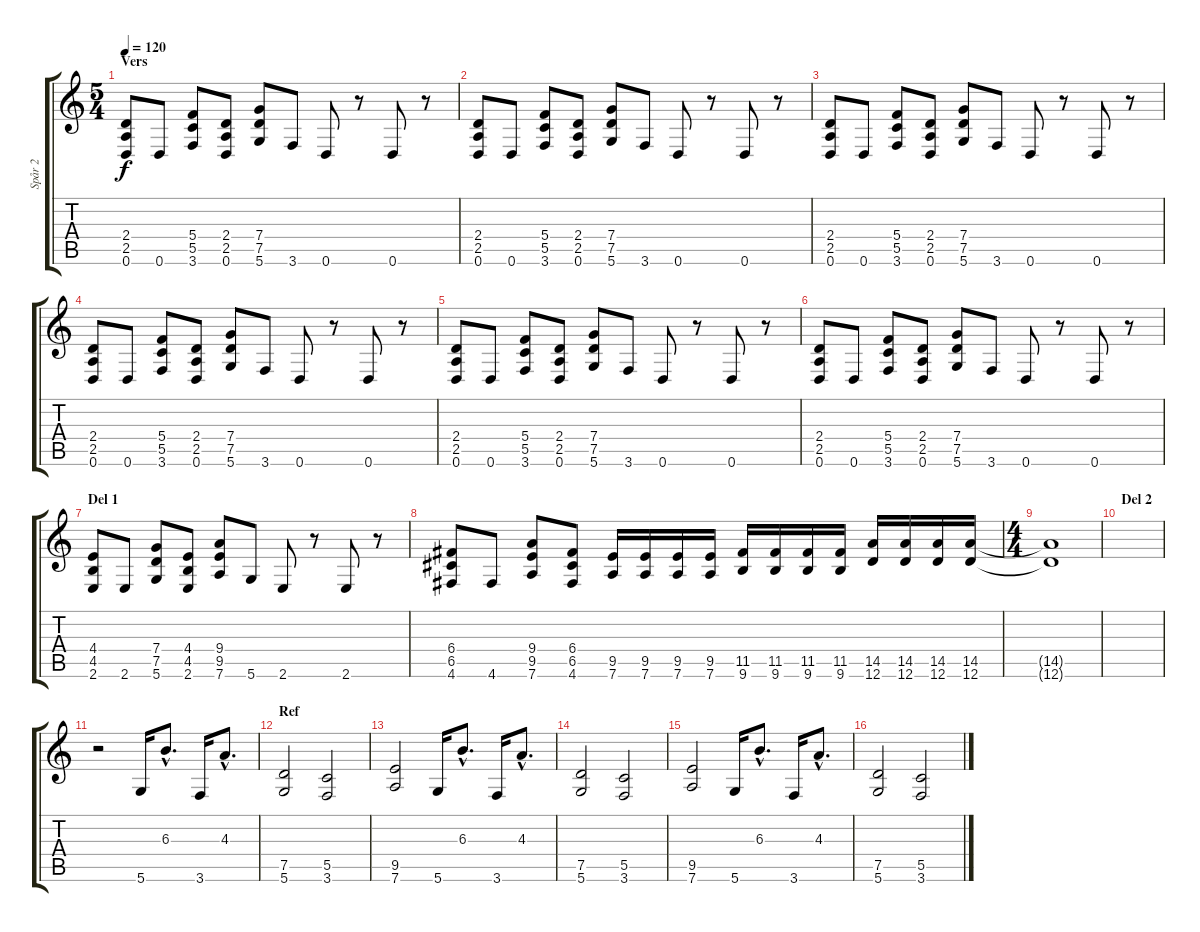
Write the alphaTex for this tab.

\track ("Spår 2" "Spår 2") {instrument overdrivenguitar}
\staff {score tabs}
\tuning (D4 A3 F3 C3 G2 D2) {hide}
\ts (5 4)
\section ("" "Vers")
\tempo 120
\clef g2
\ks c
(2.4 2.5 0.6).8{dy f} 0.6.8 (5.4 5.5 3.6).8 (2.4 2.5 0.6).8 (7.4 7.5 5.6).8 3.6.8 0.6.8 r.8 0.6.8 r.8 |
(2.4 2.5 0.6).8 0.6.8 (5.4 5.5 3.6).8 (2.4 2.5 0.6).8 (7.4 7.5 5.6).8 3.6.8 0.6.8 r.8 0.6.8 r.8 |
(2.4 2.5 0.6).8 0.6.8 (5.4 5.5 3.6).8 (2.4 2.5 0.6).8 (7.4 7.5 5.6).8 3.6.8 0.6.8 r.8 0.6.8 r.8 |
(2.4 2.5 0.6).8 0.6.8 (5.4 5.5 3.6).8 (2.4 2.5 0.6).8 (7.4 7.5 5.6).8 3.6.8 0.6.8 r.8 0.6.8 r.8 |
(2.4 2.5 0.6).8 0.6.8 (5.4 5.5 3.6).8 (2.4 2.5 0.6).8 (7.4 7.5 5.6).8 3.6.8 0.6.8 r.8 0.6.8 r.8 |
(2.4 2.5 0.6).8 0.6.8 (5.4 5.5 3.6).8 (2.4 2.5 0.6).8 (7.4 7.5 5.6).8 3.6.8 0.6.8 r.8 0.6.8 r.8 |
\section ("" "Del 1")
(4.4 4.5 2.6).8 2.6.8 (7.4 7.5 5.6).8 (4.4 4.5 2.6).8 (9.4 9.5 7.6).8 5.6.8 2.6.8 r.8 2.6.8 r.8 |
(6.4 6.5 4.6).8 4.6.8 (9.4 9.5 7.6).8 (6.4 6.5 4.6).8 (9.5 7.6).16 (9.5 7.6).16 (9.5 7.6).16 (9.5 7.6).16 (11.5 9.6).16 (11.5 9.6).16 (11.5 9.6).16 (11.5 9.6).16 (14.5 12.6).16 (14.5 12.6).16 (14.5 12.6).16 (14.5 12.6).16 |
\ts (4 4)
(14.5{t} 12.6{t}).1 |
\section ("" "Del 2")
|
r.2{volume 9} 5.6.16 6.3{hac}.8{d} 3.6.16 4.3{hac}.8{d} |
\section ("" "Ref")
(7.5 5.6).2 (5.5 3.6).2 |
(9.5 7.6).2 5.6.16 6.3{hac}.8{d} 3.6.16 4.3{hac}.8{d} |
(7.5 5.6).2 (5.5 3.6).2 |
(9.5 7.6).2 5.6.16 6.3{hac}.8{d} 3.6.16 4.3{hac}.8{d} |
(7.5 5.6).2 (5.5 3.6).2
